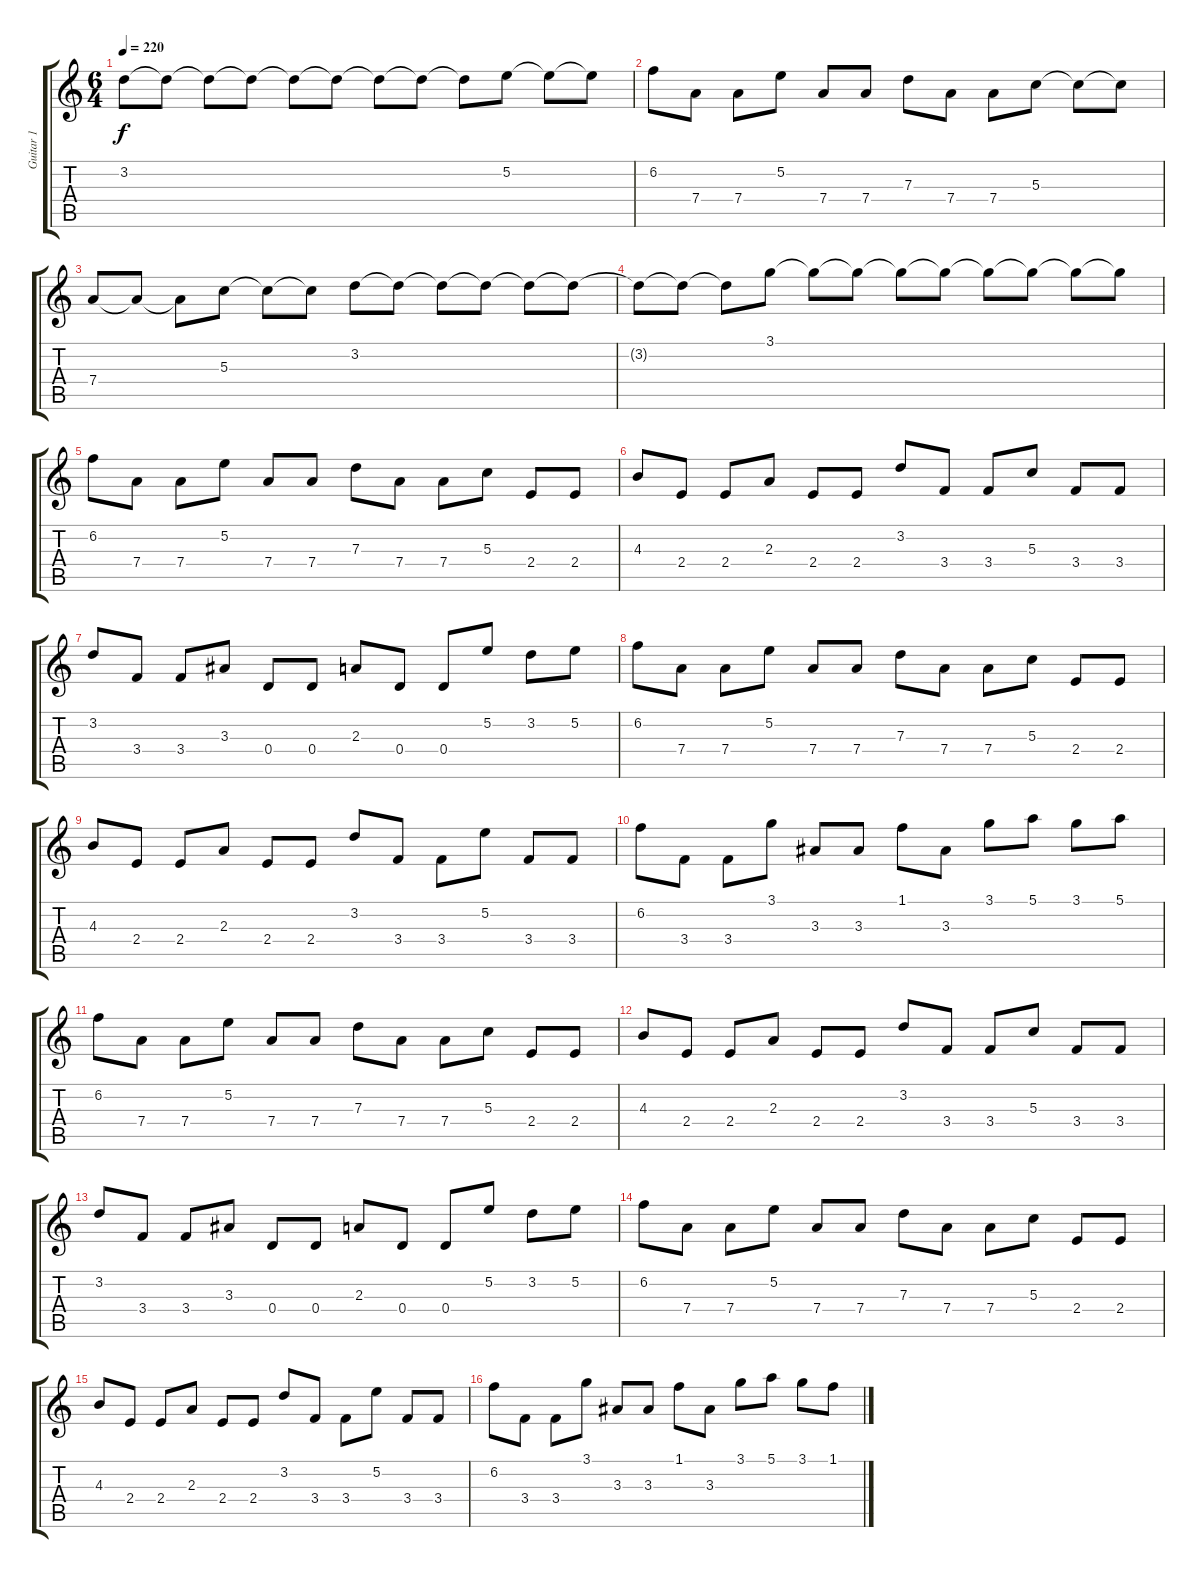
\track ("Guitar 1" "Guitar 1") {instrument distortionguitar}
\staff {score tabs}
\tuning (E4 B3 G3 D3 A2 E2) {hide}
\ts (6 4)
\tempo 220
\clef g2
\ks c
3.2{t}.8{dy f} 3.2{t}.8 3.2{t}.8 3.2{t}.8 3.2{t}.8 3.2{t}.8 3.2{t}.8 3.2{t}.8 3.2{t}.8 5.2.8 5.2{t}.8 5.2{t}.8 |
6.2.8 7.4.8 7.4.8 5.2.8 7.4.8 7.4.8 7.3.8 7.4.8 7.4.8 5.3.8 5.3{t}.8 5.3{t}.8 |
7.4.8 7.4{t}.8 7.4{t}.8 5.3.8 5.3{t}.8 5.3{t}.8 3.2.8 3.2{t}.8 3.2{t}.8 3.2{t}.8 3.2{t}.8 3.2{t}.8 |
3.2{t}.8 3.2{t}.8 3.2{t}.8 3.1.8 3.1{t}.8 3.1{t}.8 3.1{t}.8 3.1{t}.8 3.1{t}.8 3.1{t}.8 3.1{t}.8 3.1{t}.8 |
6.2.8 7.4.8 7.4.8 5.2.8 7.4.8 7.4.8 7.3.8 7.4.8 7.4.8 5.3.8 2.4.8 2.4.8 |
4.3.8 2.4.8 2.4.8 2.3.8 2.4.8 2.4.8 3.2.8 3.4.8 3.4.8 5.3.8 3.4.8 3.4.8 |
3.2.8 3.4.8 3.4.8 3.3.8 0.4.8 0.4.8 2.3.8 0.4.8 0.4.8 5.2.8 3.2.8 5.2.8 |
6.2.8 7.4.8 7.4.8 5.2.8 7.4.8 7.4.8 7.3.8 7.4.8 7.4.8 5.3.8 2.4.8 2.4.8 |
4.3.8 2.4.8 2.4.8 2.3.8 2.4.8 2.4.8 3.2.8 3.4.8 3.4.8 5.2.8 3.4.8 3.4.8 |
6.2.8 3.4.8 3.4.8 3.1.8 3.3.8 3.3.8 1.1.8 3.3.8 3.1.8 5.1.8 3.1.8 5.1.8 |
6.2.8 7.4.8 7.4.8 5.2.8 7.4.8 7.4.8 7.3.8 7.4.8 7.4.8 5.3.8 2.4.8 2.4.8 |
4.3.8 2.4.8 2.4.8 2.3.8 2.4.8 2.4.8 3.2.8 3.4.8 3.4.8 5.3.8 3.4.8 3.4.8 |
3.2.8 3.4.8 3.4.8 3.3.8 0.4.8 0.4.8 2.3.8 0.4.8 0.4.8 5.2.8 3.2.8 5.2.8 |
6.2.8 7.4.8 7.4.8 5.2.8 7.4.8 7.4.8 7.3.8 7.4.8 7.4.8 5.3.8 2.4.8 2.4.8 |
4.3.8 2.4.8 2.4.8 2.3.8 2.4.8 2.4.8 3.2.8 3.4.8 3.4.8 5.2.8 3.4.8 3.4.8 |
6.2.8 3.4.8 3.4.8 3.1.8 3.3.8 3.3.8 1.1.8 3.3.8 3.1.8 5.1.8 3.1.8 1.1.8
